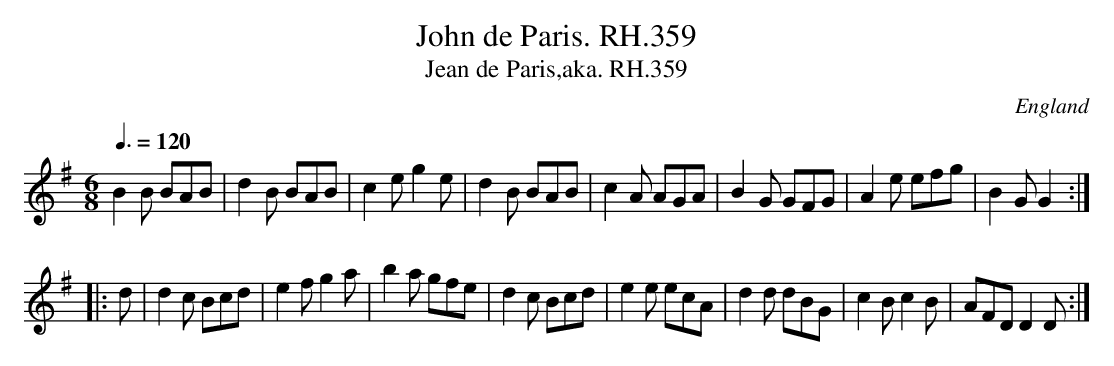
X:1
T:John de Paris. RH.359
T:Jean de Paris,aka. RH.359
O:England
M:6/8
L:1/8
Q:3/8=120
K:G
B2B BAB|d2B BAB|c2e g2e|d2B BAB|\
c2A AGA|B2G GFG|A2e efg|B2G G2:|
|:d|d2c Bcd|e2f g2a|b2a gfe|d2c Bcd|\
e2e ecA|d2d dBG|c2B c2B|AFD D2D:|
